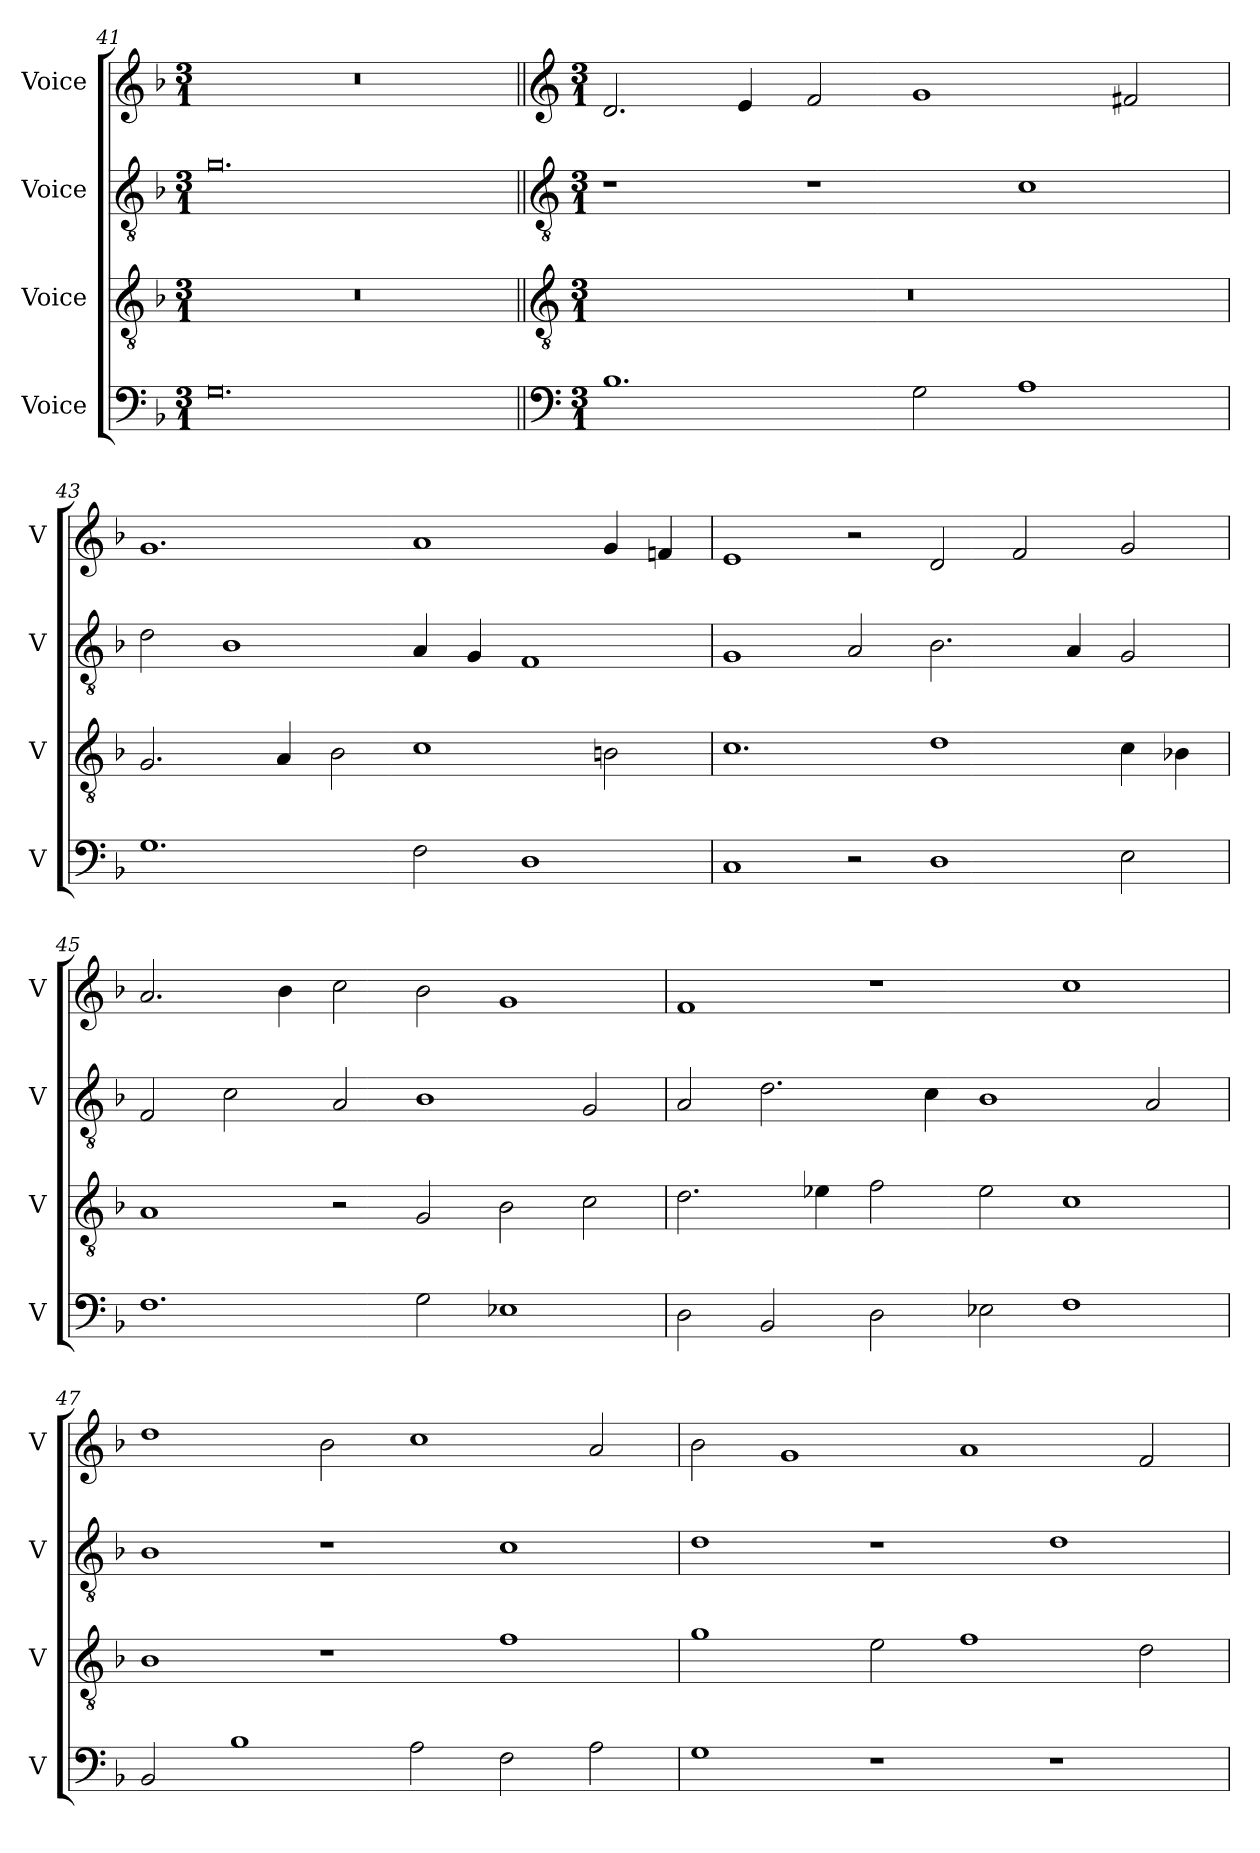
**kern	**kern	**kern	**kern
*part4	*part3	*part2	*part1
*staff4	*staff3	*staff2	*staff1
*I"Voice	*I"Voice	*I"Voice	*I"Voice
*I'V	*I'V	*I'V	*I'V
*clefF4	*clefGv2	*clefGv2	*clefG2
*k[b-]	*k[b-]	*k[b-]	*k[b-]
*M3/1	*M3/1	*M3/1	*M3/1
=41	=41	=41	=41
0.G	0.r	0.g	0.r
=42||	=42||	=42||	=42||
*clefF4	*clefGv2	*clefGv2	*clefG2
*M3/1	*M3/1	*M3/1	*M3/1
1.B-	0.r	1r	2.d/
.	.	.	4e/
.	.	1r	2f/
2G\	.	.	1g
1A	.	1c	.
.	.	.	2f#X/
!!LO:PB:g=z
=43	=43	=43	=43
1.G	2.G/	2d\	1.g
.	.	1B-	.
.	4A/	.	.
.	2B-\	.	.
2F\	1c	4A/	1a
.	.	4G/	.
1D	.	1F	.
.	2Bn\	.	4g/
.	.	.	4fn/
=44	=44	=44	=44
1C	1.c	1G	1e
2r	.	2A/	2r
1D	1d	2.B-\	2d/
.	.	.	2f/
.	.	4A/	.
2E\	4c\	2G/	2g/
.	4B-X\	.	.
!!LO:LB:g=z
=45	=45	=45	=45
1.F	1A	2F/	2.a/
.	.	2c\	.
.	.	.	4b-\
.	2r	2A/	2cc\
2G\	2G/	1B-	2b-\
1E-X	2B-\	.	1g
.	2c\	2G/	.
=46	=46	=46	=46
2D\	2.d\	2A/	1f
2BB-/	.	2.d\	.
.	4e-X\	.	.
2D\	2f\	.	1r
.	.	4c\	.
2E-X\	2e-\	1B-	.
1F	1c	.	1cc
.	.	2A/	.
!!LO:LB:g=z
=47	=47	=47	=47
2BB-/	1B-	1B-	1dd
1B-	.	.	.
.	1r	1r	2b-\
2A\	.	.	1cc
2F\	1f	1c	.
2A\	.	.	2a/
=48	=48	=48	=48
1G	1g	1d	2b-\
.	.	.	1g
1r	2e\	1r	.
.	1f	.	1a
1r	.	1d	.
.	2d\	.	2f/
=	=	=	=
*-	*-	*-	*-
